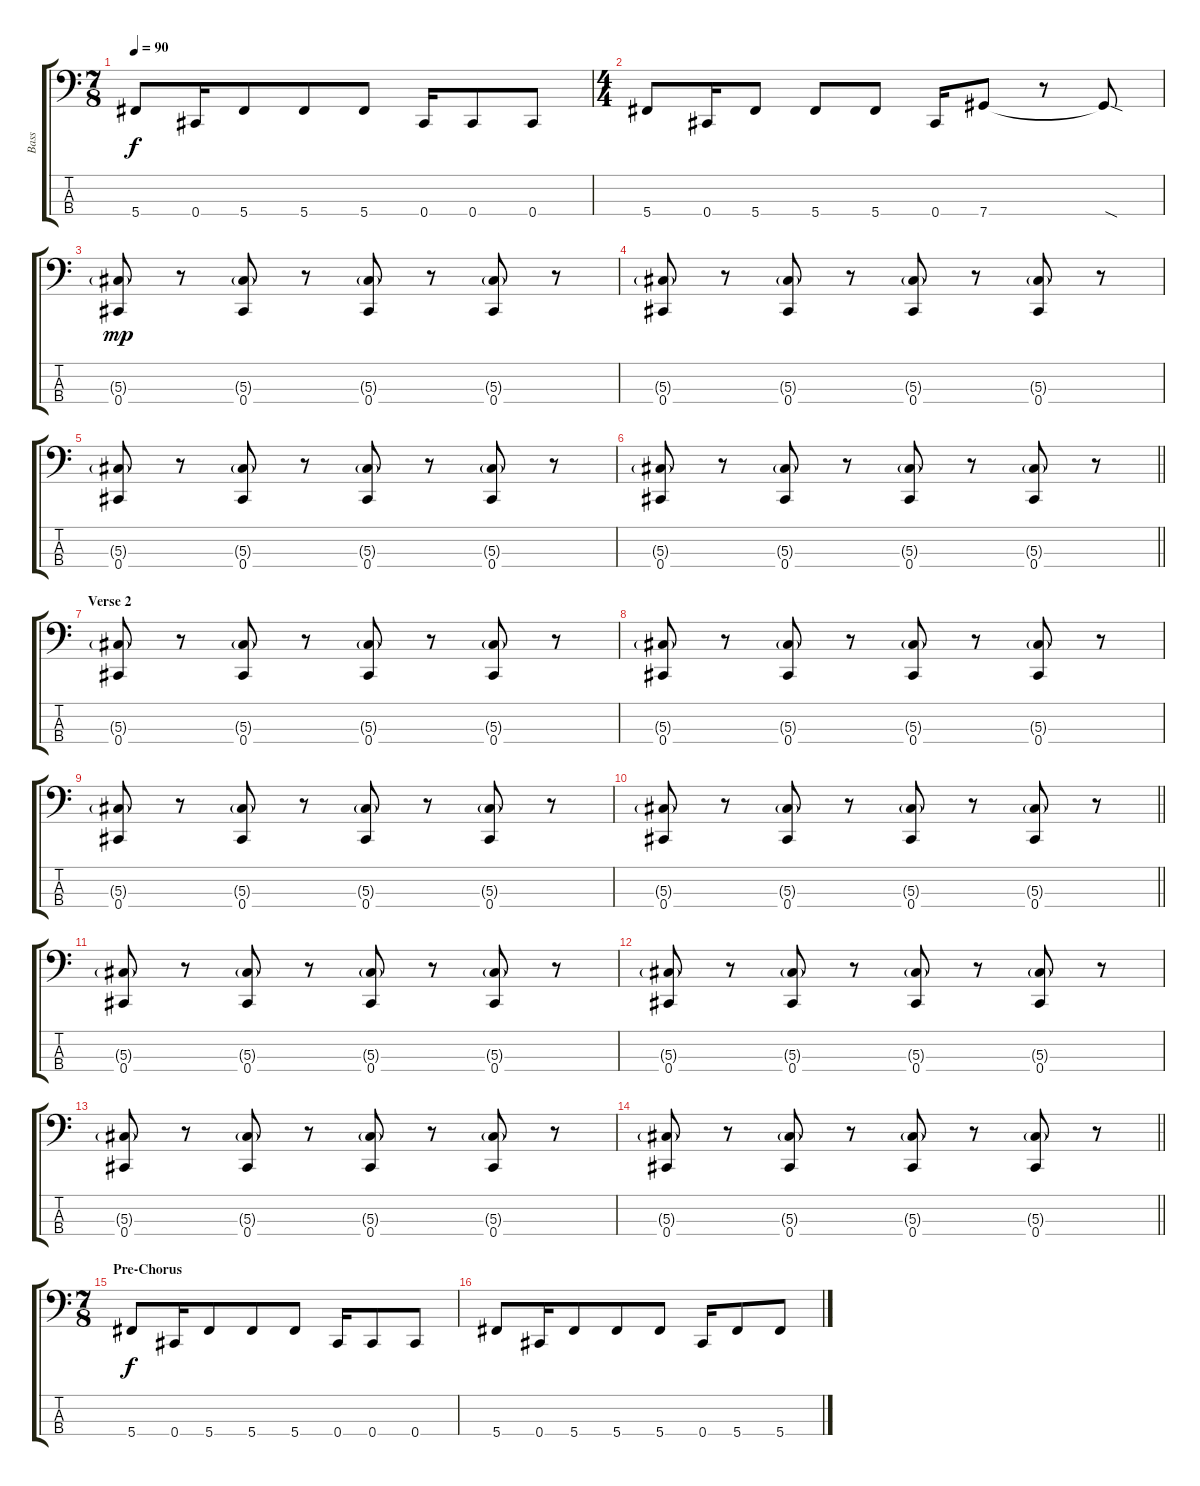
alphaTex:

\track ("Bass" "Bass") {instrument electricbassfinger}
\staff {score tabs}
\tuning (Gb2 Db2 Ab1 Db1) {hide}
\ts (7 8)
\tempo 90
\clef f4
\ks c
5.4.8{dy f} 0.4.16 5.4.8 5.4.8 5.4.8 0.4.16 0.4.8 0.4.8 |
\ts (4 4)
5.4.8 0.4.16 5.4.8 5.4.8 5.4.8 0.4.16 7.4.8 r.8 7.4{sod t}.8 |
(5.3{g} 0.4).8{dy mp} r.8 (5.3{g} 0.4).8 r.8 (5.3{g} 0.4).8 r.8 (5.3{g} 0.4).8 r.8 |
(5.3{g} 0.4).8 r.8 (5.3{g} 0.4).8 r.8 (5.3{g} 0.4).8 r.8 (5.3{g} 0.4).8 r.8 |
(5.3{g} 0.4).8 r.8 (5.3{g} 0.4).8 r.8 (5.3{g} 0.4).8 r.8 (5.3{g} 0.4).8 r.8 |
\barLineRight lightlight
(5.3{g} 0.4).8 r.8 (5.3{g} 0.4).8 r.8 (5.3{g} 0.4).8 r.8 (5.3{g} 0.4).8 r.8 |
\section ("" "Verse 2")
(5.3{g} 0.4).8 r.8 (5.3{g} 0.4).8 r.8 (5.3{g} 0.4).8 r.8 (5.3{g} 0.4).8 r.8 |
(5.3{g} 0.4).8 r.8 (5.3{g} 0.4).8 r.8 (5.3{g} 0.4).8 r.8 (5.3{g} 0.4).8 r.8 |
(5.3{g} 0.4).8 r.8 (5.3{g} 0.4).8 r.8 (5.3{g} 0.4).8 r.8 (5.3{g} 0.4).8 r.8 |
\barLineRight lightlight
(5.3{g} 0.4).8 r.8 (5.3{g} 0.4).8 r.8 (5.3{g} 0.4).8 r.8 (5.3{g} 0.4).8 r.8 |
(5.3{g} 0.4).8 r.8 (5.3{g} 0.4).8 r.8 (5.3{g} 0.4).8 r.8 (5.3{g} 0.4).8 r.8 |
(5.3{g} 0.4).8 r.8 (5.3{g} 0.4).8 r.8 (5.3{g} 0.4).8 r.8 (5.3{g} 0.4).8 r.8 |
(5.3{g} 0.4).8 r.8 (5.3{g} 0.4).8 r.8 (5.3{g} 0.4).8 r.8 (5.3{g} 0.4).8 r.8 |
\barLineRight lightlight
(5.3{g} 0.4).8 r.8 (5.3{g} 0.4).8 r.8 (5.3{g} 0.4).8 r.8 (5.3{g} 0.4).8 r.8 |
\ts (7 8)
\section ("" "Pre-Chorus")
5.4.8{dy f} 0.4.16 5.4.8 5.4.8 5.4.8 0.4.16 0.4.8 0.4.8 |
5.4.8 0.4.16 5.4.8 5.4.8 5.4.8 0.4.16 5.4.8 5.4.8
